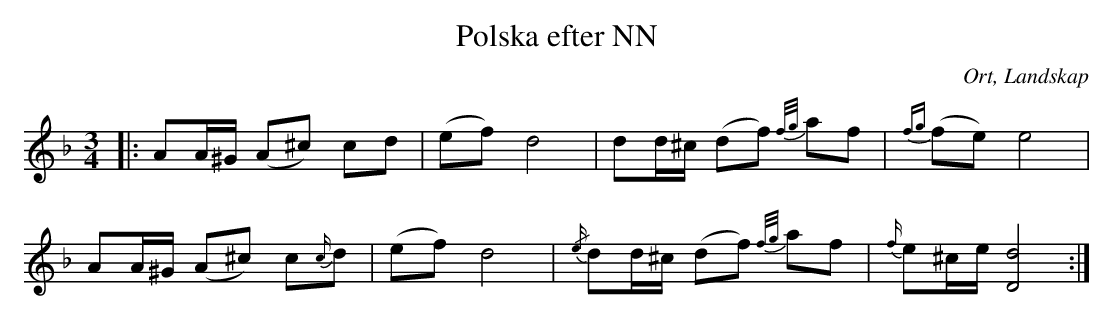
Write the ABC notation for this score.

X:1
T:Polska efter NN
O:Ort, Landskap
M:3/4
L:1/8
K:Dm
|: AA/^G/ (A^c) cd|(ef) d4|dd/^c/ (df) {f/g/}af|{fg}(fe) e4|
AA/^G/ (A^c) c{c/}d|(ef) d4|{/e/}dd/^c/ (df) {f/g/}af|{f/}e^c/e/ [D4d4]:|
